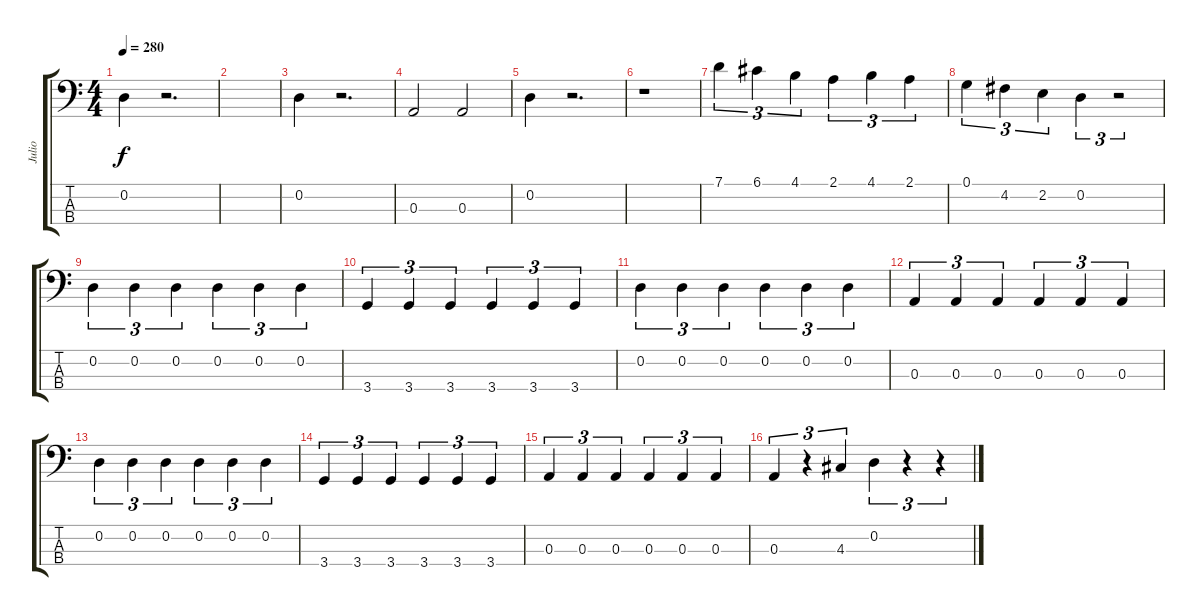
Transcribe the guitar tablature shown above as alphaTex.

\track ("Julio" "Julio") {instrument electricbassfinger}
\staff {score tabs}
\tuning (G2 D2 A1 E1) {hide}
\ts (4 4)
\tempo 280
\clef f4
\ks c
0.2.4{dy f} r.2{d} |
|
0.2.4 r.2{d} |
0.3.2 0.3.2 |
0.2.4 r.2{d} |
r.1 |
7.1.4{tu (3 2)} 6.1.4{tu (3 2)} 4.1.4{tu (3 2)} 2.1.4{tu (3 2)} 4.1.4{tu (3 2)} 2.1.4{tu (3 2)} |
0.1.4{tu (3 2)} 4.2.4{tu (3 2)} 2.2.4{tu (3 2)} 0.2.4{tu (3 2)} r.2{tu (3 2)} |
0.2.4{tu (3 2)} 0.2.4{tu (3 2)} 0.2.4{tu (3 2)} 0.2.4{tu (3 2)} 0.2.4{tu (3 2)} 0.2.4{tu (3 2)} |
3.4.4{tu (3 2)} 3.4.4{tu (3 2)} 3.4.4{tu (3 2)} 3.4.4{tu (3 2)} 3.4.4{tu (3 2)} 3.4.4{tu (3 2)} |
0.2.4{tu (3 2)} 0.2.4{tu (3 2)} 0.2.4{tu (3 2)} 0.2.4{tu (3 2)} 0.2.4{tu (3 2)} 0.2.4{tu (3 2)} |
0.3.4{tu (3 2)} 0.3.4{tu (3 2)} 0.3.4{tu (3 2)} 0.3.4{tu (3 2)} 0.3.4{tu (3 2)} 0.3.4{tu (3 2)} |
0.2.4{tu (3 2)} 0.2.4{tu (3 2)} 0.2.4{tu (3 2)} 0.2.4{tu (3 2)} 0.2.4{tu (3 2)} 0.2.4{tu (3 2)} |
3.4.4{tu (3 2)} 3.4.4{tu (3 2)} 3.4.4{tu (3 2)} 3.4.4{tu (3 2)} 3.4.4{tu (3 2)} 3.4.4{tu (3 2)} |
0.3.4{tu (3 2)} 0.3.4{tu (3 2)} 0.3.4{tu (3 2)} 0.3.4{tu (3 2)} 0.3.4{tu (3 2)} 0.3.4{tu (3 2)} |
0.3.4{tu (3 2)} r.4{tu (3 2)} 4.3.4{tu (3 2)} 0.2.4{tu (3 2)} r.4{tu (3 2)} r.4{tu (3 2)}
